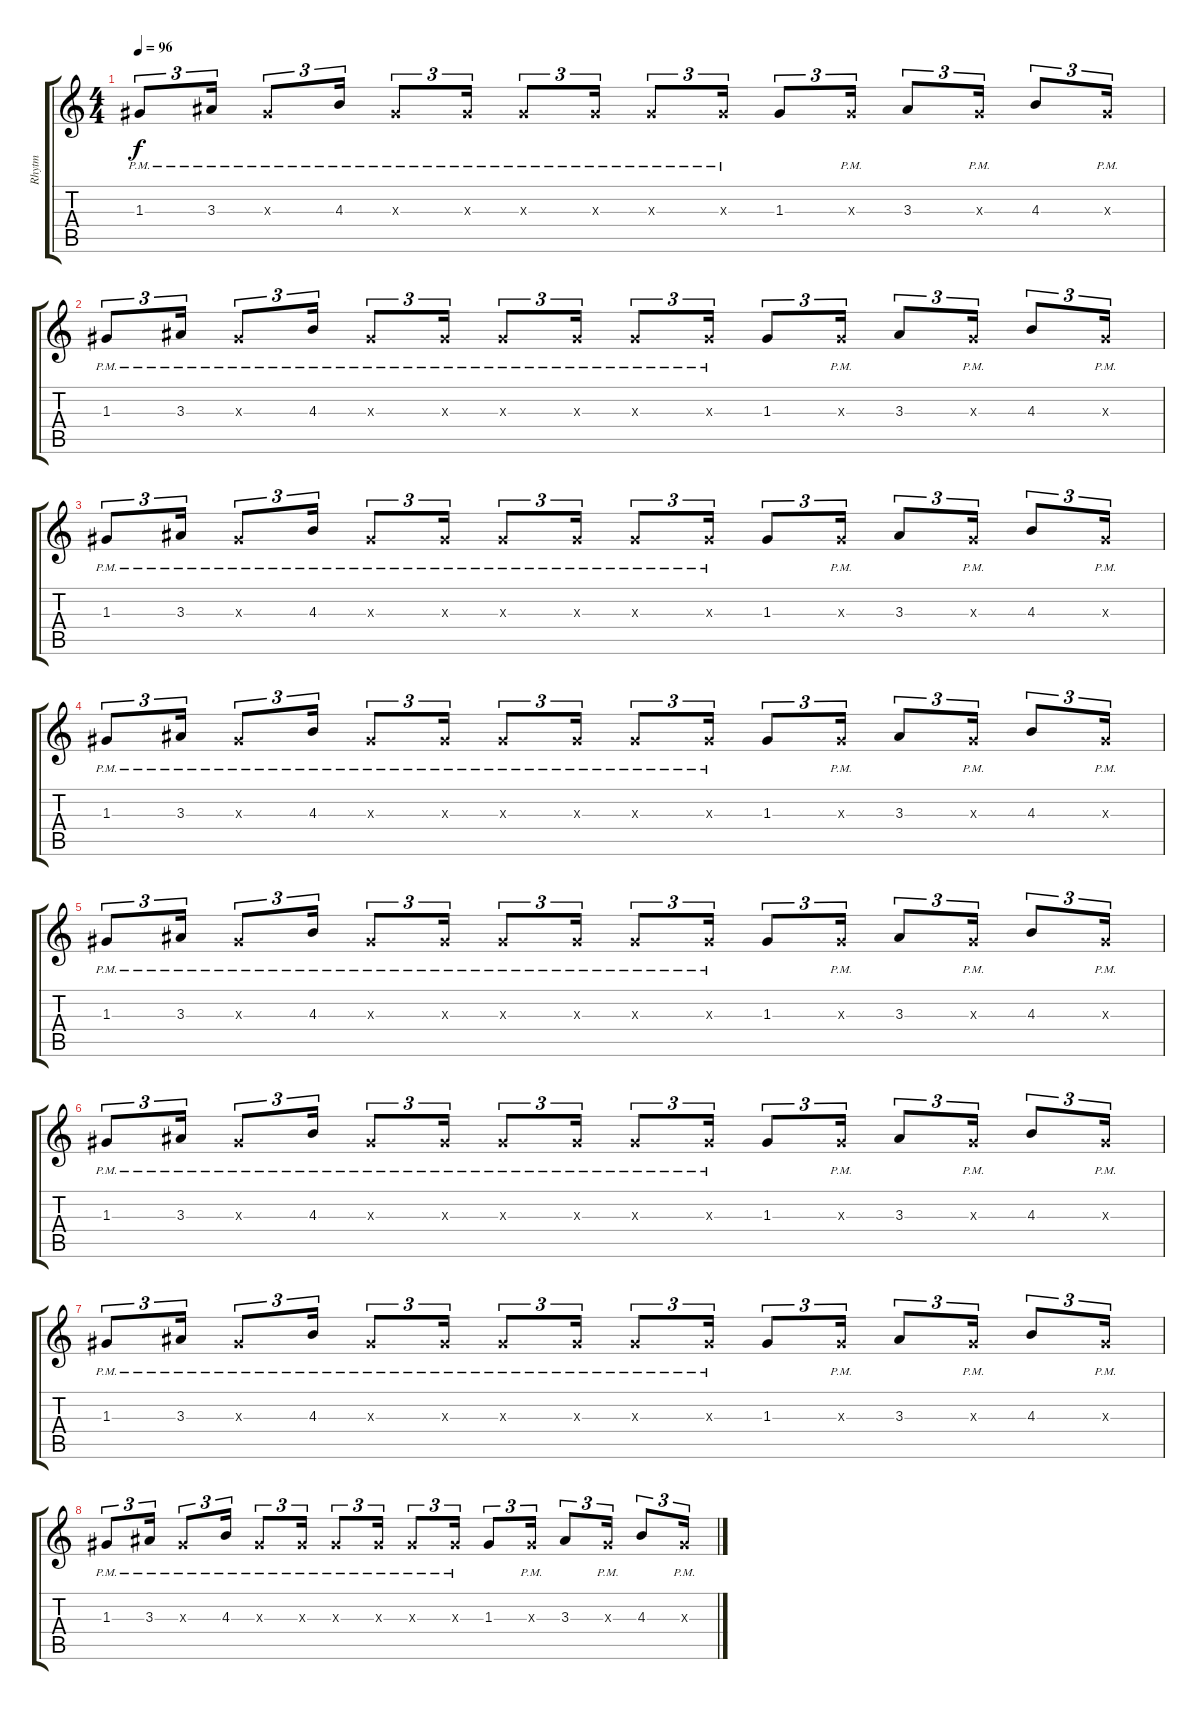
\track ("Rhytm" "Rhytm") {instrument electricguitarmuted}
\staff {score tabs}
\tuning (E4 B3 G3 D3 A2 E2) {hide}
\ts (4 4)
\tempo 96
\clef g2
\ks c
1.3{pm}.8{tu (3 2) dy f} 3.3{pm}.16{tu (3 2)} 1.3{pm x}.8{tu (3 2)} 4.3{pm}.16{tu (3 2)} 1.3{pm x}.8{tu (3 2)} 1.3{pm x}.16{tu (3 2)} 1.3{pm x}.8{tu (3 2)} 1.3{pm x}.16{tu (3 2)} 1.3{pm x}.8{tu (3 2)} 1.3{pm x}.16{tu (3 2)} 1.3.8{tu (3 2)} 1.3{pm x}.16{tu (3 2)} 3.3.8{tu (3 2)} 1.3{pm x}.16{tu (3 2)} 4.3.8{tu (3 2)} 1.3{pm x}.16{tu (3 2)} |
1.3{pm}.8{tu (3 2)} 3.3{pm}.16{tu (3 2)} 1.3{pm x}.8{tu (3 2)} 4.3{pm}.16{tu (3 2)} 1.3{pm x}.8{tu (3 2)} 1.3{pm x}.16{tu (3 2)} 1.3{pm x}.8{tu (3 2)} 1.3{pm x}.16{tu (3 2)} 1.3{pm x}.8{tu (3 2)} 1.3{pm x}.16{tu (3 2)} 1.3.8{tu (3 2)} 1.3{pm x}.16{tu (3 2)} 3.3.8{tu (3 2)} 1.3{pm x}.16{tu (3 2)} 4.3.8{tu (3 2)} 1.3{pm x}.16{tu (3 2)} |
1.3{pm}.8{tu (3 2)} 3.3{pm}.16{tu (3 2)} 1.3{pm x}.8{tu (3 2)} 4.3{pm}.16{tu (3 2)} 1.3{pm x}.8{tu (3 2)} 1.3{pm x}.16{tu (3 2)} 1.3{pm x}.8{tu (3 2)} 1.3{pm x}.16{tu (3 2)} 1.3{pm x}.8{tu (3 2)} 1.3{pm x}.16{tu (3 2)} 1.3.8{tu (3 2)} 1.3{pm x}.16{tu (3 2)} 3.3.8{tu (3 2)} 1.3{pm x}.16{tu (3 2)} 4.3.8{tu (3 2)} 1.3{pm x}.16{tu (3 2)} |
1.3{pm}.8{tu (3 2)} 3.3{pm}.16{tu (3 2)} 1.3{pm x}.8{tu (3 2)} 4.3{pm}.16{tu (3 2)} 1.3{pm x}.8{tu (3 2)} 1.3{pm x}.16{tu (3 2)} 1.3{pm x}.8{tu (3 2)} 1.3{pm x}.16{tu (3 2)} 1.3{pm x}.8{tu (3 2)} 1.3{pm x}.16{tu (3 2)} 1.3.8{tu (3 2)} 1.3{pm x}.16{tu (3 2)} 3.3.8{tu (3 2)} 1.3{pm x}.16{tu (3 2)} 4.3.8{tu (3 2)} 1.3{pm x}.16{tu (3 2)} |
1.3{pm}.8{tu (3 2)} 3.3{pm}.16{tu (3 2)} 1.3{pm x}.8{tu (3 2)} 4.3{pm}.16{tu (3 2)} 1.3{pm x}.8{tu (3 2)} 1.3{pm x}.16{tu (3 2)} 1.3{pm x}.8{tu (3 2)} 1.3{pm x}.16{tu (3 2)} 1.3{pm x}.8{tu (3 2)} 1.3{pm x}.16{tu (3 2)} 1.3.8{tu (3 2)} 1.3{pm x}.16{tu (3 2)} 3.3.8{tu (3 2)} 1.3{pm x}.16{tu (3 2)} 4.3.8{tu (3 2)} 1.3{pm x}.16{tu (3 2)} |
1.3{pm}.8{tu (3 2)} 3.3{pm}.16{tu (3 2)} 1.3{pm x}.8{tu (3 2)} 4.3{pm}.16{tu (3 2)} 1.3{pm x}.8{tu (3 2)} 1.3{pm x}.16{tu (3 2)} 1.3{pm x}.8{tu (3 2)} 1.3{pm x}.16{tu (3 2)} 1.3{pm x}.8{tu (3 2)} 1.3{pm x}.16{tu (3 2)} 1.3.8{tu (3 2)} 1.3{pm x}.16{tu (3 2)} 3.3.8{tu (3 2)} 1.3{pm x}.16{tu (3 2)} 4.3.8{tu (3 2)} 1.3{pm x}.16{tu (3 2)} |
1.3{pm}.8{tu (3 2)} 3.3{pm}.16{tu (3 2)} 1.3{pm x}.8{tu (3 2)} 4.3{pm}.16{tu (3 2)} 1.3{pm x}.8{tu (3 2)} 1.3{pm x}.16{tu (3 2)} 1.3{pm x}.8{tu (3 2)} 1.3{pm x}.16{tu (3 2)} 1.3{pm x}.8{tu (3 2)} 1.3{pm x}.16{tu (3 2)} 1.3.8{tu (3 2)} 1.3{pm x}.16{tu (3 2)} 3.3.8{tu (3 2)} 1.3{pm x}.16{tu (3 2)} 4.3.8{tu (3 2)} 1.3{pm x}.16{tu (3 2)} |
1.3{pm}.8{tu (3 2)} 3.3{pm}.16{tu (3 2)} 1.3{pm x}.8{tu (3 2)} 4.3{pm}.16{tu (3 2)} 1.3{pm x}.8{tu (3 2)} 1.3{pm x}.16{tu (3 2)} 1.3{pm x}.8{tu (3 2)} 1.3{pm x}.16{tu (3 2)} 1.3{pm x}.8{tu (3 2)} 1.3{pm x}.16{tu (3 2)} 1.3.8{tu (3 2)} 1.3{pm x}.16{tu (3 2)} 3.3.8{tu (3 2)} 1.3{pm x}.16{tu (3 2)} 4.3.8{tu (3 2)} 1.3{pm x}.16{tu (3 2)}
